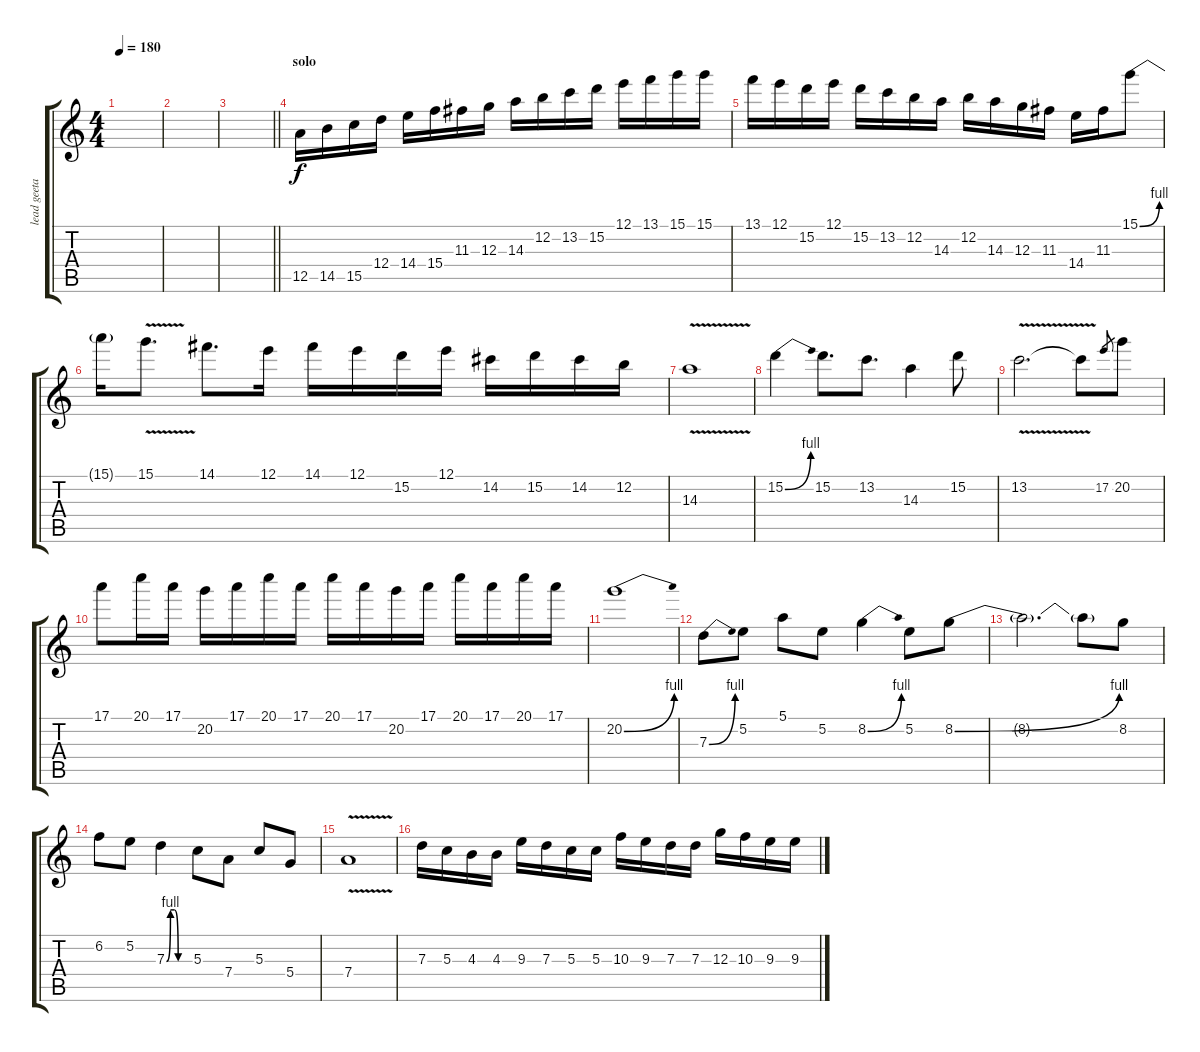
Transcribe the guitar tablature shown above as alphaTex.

\track ("lead geetar" "lead geeta") {instrument distortionguitar}
\staff {score tabs}
\tuning (E4 B3 G3 D3 A2 E2) {hide}
\ts (4 4)
\tempo 180
\clef g2
\ks c
|
|
\barLineRight lightlight
|
\section ("" "solo")
12.5.16 14.5.16 15.5.16 12.4.16 14.4.16 15.4.16 11.3.16 12.3.16 14.3.16 12.2.16 13.2.16 15.2.16 12.1.16 13.1.16 15.1.16 15.1.16 |
13.1.16 12.1.16 15.2.16 12.1.16 15.2.16 13.2.16 12.2.16 14.3.16 12.2.16 14.3.16 12.3.16 11.3.16 14.4.16 11.3.16 15.1{be (bend 0 0 60 4)}.8 |
15.1{t}.16 15.1{v}.8{d} 14.1.8{d} 12.1.16 14.1.16 12.1.16 15.2.16 12.1.16 14.2.16 15.2.16 14.2.16 12.2.16 |
14.3{v}.1 |
15.2{be (bend 0 0 60 4)}.4 15.2.8{d} 13.2.8{d} 14.3.4 15.2.8 |
13.2{v}.2{d} 13.2{t}.8 17.2.8{gr} 20.2.8 |
17.1.8 20.1.16 17.1.16 20.2.16 17.1.16 20.1.16 17.1.16 20.1.16 17.1.16 20.2.16 17.1.16 20.1.16 17.1.16 20.1.16 17.1.16 |
20.2{be (bend 0 0 60 4)}.1 |
7.3{be (bend 0 0 60 4)}.8 5.2.8 5.1.8 5.2.8 8.2{be (bend 0 0 60 4)}.4 5.2.8 8.2{be (bend 0 0 60 4)}.8 |
8.2{t}.2{d} 8.2{t}.8 8.2.8 |
6.2.8 5.2.8 7.3{be (custom 0 0 10 4 20 4 30 0 60 0)}.4 5.3.8 7.4.8 5.3.8 5.4.8 |
7.4{v}.1 |
7.3.16 5.3.16 4.3.16 4.3.16 9.3.16 7.3.16 5.3.16 5.3.16 10.3.16 9.3.16 7.3.16 7.3.16 12.3.16 10.3.16 9.3.16 9.3.16
